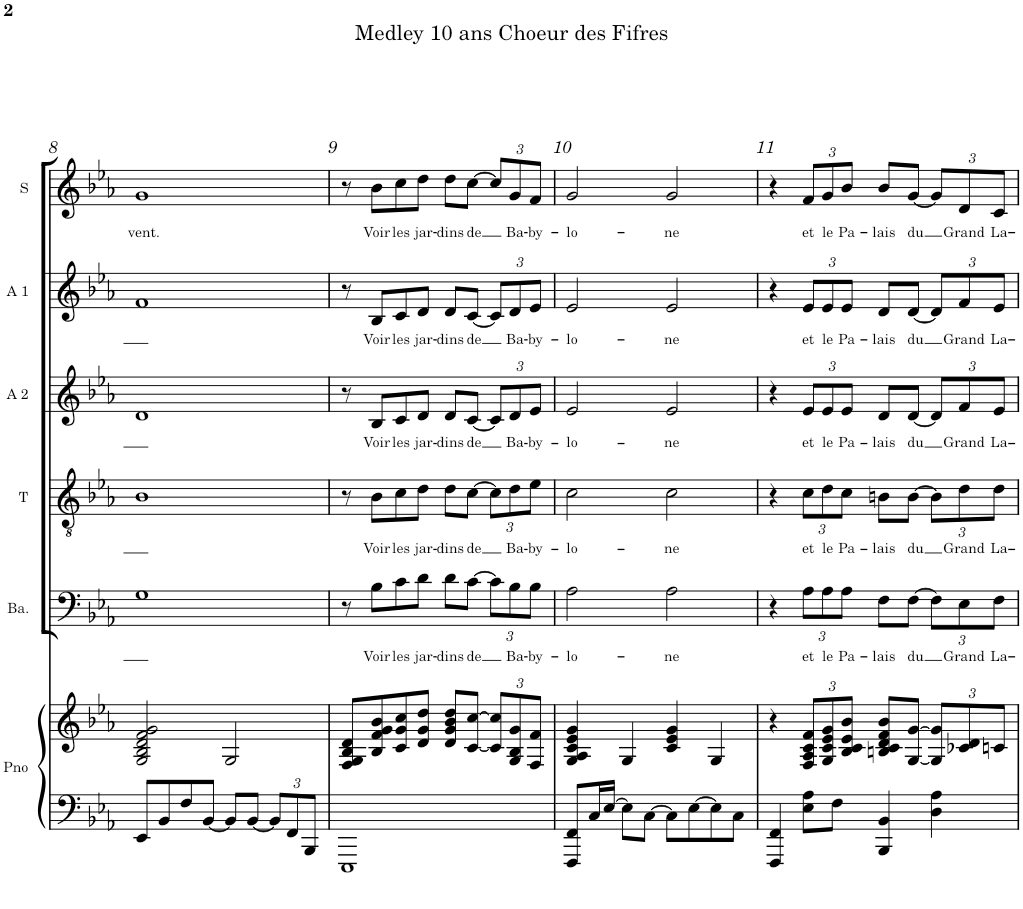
**kern	**kern	**kern	**text	**kern	**text	**kern	**text	**kern	**text	**kern	**text
*part6	*part6	*part5	*part5	*part4	*part4	*part3	*part3	*part2	*part2	*part1	*part1
*staff7	*staff6	*staff5	*staff5	*staff4	*staff4	*staff3	*staff3	*staff2	*staff2	*staff1	*staff1
*I"Piano	*	*I"Basse	*	*I"Ténor	*	*I"Alto 2	*	*I"Alto 1	*	*I"Soprano	*
*I'Pno	*	*I'Ba.	*	*I'T	*	*I'A 2	*	*I'A 1	*	*I'S	*
!!LO:PB:g=z
*clefF4	*clefG2	*clefF4	*	*clefGv2	*	*clefG2	*	*clefG2	*	*clefG2	*
*k[b-e-a-]	*k[b-e-a-]	*k[b-e-a-]	*	*k[b-e-a-]	*	*k[b-e-a-]	*	*k[b-e-a-]	*	*k[b-e-a-]	*
*E-:	*E-:	*E-:	*	*E-:	*	*E-:	*	*E-:	*	*E-:	*
*M4/4	*M4/4	*M4/4	*	*M4/4	*	*M4/4	*	*M4/4	*	*M4/4	*
=8	=8	=8	=8	=8	=8	=8	=8	=8	=8	=8	=8
!	!	!	!	!	!	!	!	!	!	!	!LO:LY:b
8EE-/L	2G/ 2B-/ 2d/ 2f/ 2g/	1G	.	1B-	.	1d	.	1f	.	1g	vent.
8BB-/	.	.	.	.	.	.	.	.	.	.	.
8F/	.	.	.	.	.	.	.	.	.	.	.
[8BB-/J	.	.	.	.	.	.	.	.	.	.	.
8BB-/L]	2G/	.	.	.	.	.	.	.	.	.	.
[8BB-/J	.	.	.	.	.	.	.	.	.	.	.
*Xbrackettup	*	*	*	*	*	*	*	*	*	*	*
12BB-/L]	.	.	.	.	.	.	.	.	.	.	.
12FF/	.	.	.	.	.	.	.	.	.	.	.
12BBB-/J	.	.	.	.	.	.	.	.	.	.	.
=9	=9	=9	=9	=9	=9	=9	=9	=9	=9	=9	=9
1EEE-	8F/ 8G/ 8B-/ 8d/L	8r	.	8r	.	8r	.	8r	.	8r	.
!	!	!	!LO:LY:b	!	!LO:LY:b	!	!LO:LY:b	!	!LO:LY:b	!	!LO:LY:b
.	8B-/ 8f/ 8g/ 8b-/	8B-\L	Voir	8B-\L	Voir	8B-/L	Voir	8B-/L	Voir	8b-\L	Voir
!	!	!	!LO:LY:b	!	!LO:LY:b	!	!LO:LY:b	!	!LO:LY:b	!	!LO:LY:b
.	8c/ 8g/ 8cc/	8c\	les	8c\	les	8c/	les	8c/	les	8cc\	les
!	!	!	!LO:LY:b	!	!LO:LY:b	!	!LO:LY:b	!	!LO:LY:b	!	!LO:LY:b
.	8d/ 8g/ 8dd/J	8d\J	jar-	8d\J	jar-	8d/J	jar-	8d/J	jar-	8dd\J	jar-
!	!	!	!LO:LY:b	!	!LO:LY:b	!	!LO:LY:b	!	!LO:LY:b	!	!LO:LY:b
.	8d/ 8g/ 8b-/ 8dd/L	8d\L	-dins	8d\L	-dins	8d/L	-dins	8d/L	-dins	8dd\L	-dins
!	!	!	!LO:LY:b	!	!LO:LY:b	!	!LO:LY:b	!	!LO:LY:b	!	!LO:LY:b
.	[8c/ [8cc/J	[8c\J	de	[8c\J	de	[8c/J	de	[8c/J	de	[8cc\J	de
*	*Xbrackettup	*Xbrackettup	*	*Xbrackettup	*	*Xbrackettup	*	*Xbrackettup	*	*Xbrackettup	*
.	12c/] 12cc/]L	12c\L]	.	12c\L]	.	12c/L]	.	12c/L]	.	12cc/L]	.
!	!	!	!LO:LY:b	!	!LO:LY:b	!	!LO:LY:b	!	!LO:LY:b	!	!LO:LY:b
.	12G/ 12B-/ 12g/	12B-\	Ba-	12d\	Ba-	12d/	Ba-	12d/	Ba-	12g/	Ba-
!	!	!	!LO:LY:b	!	!LO:LY:b	!	!LO:LY:b	!	!LO:LY:b	!	!LO:LY:b
.	12F/ 12f/J	12B-\J	-by-	12e-\J	-by-	12e-/J	-by-	12e-/J	-by-	12f/J	-by-
=10	=10	=10	=10	=10	=10	=10	=10	=10	=10	=10	=10
!	!	!	!LO:LY:b	!	!LO:LY:b	!	!LO:LY:b	!	!LO:LY:b	!	!LO:LY:b
8FFF/ 8FF/L	4G/ 4A-/ 4c/ 4e-/ 4g/	2A-\	-lo-	2c\	-lo-	2e-/	-lo-	2e-/	-lo-	2g/	-lo-
16C/L	.	.	.	.	.	.	.	.	.	.	.
[16E-/JJ	.	.	.	.	.	.	.	.	.	.	.
8E-\L]	4G/	.	.	.	.	.	.	.	.	.	.
[8C\J	.	.	.	.	.	.	.	.	.	.	.
!	!	!	!LO:LY:b	!	!LO:LY:b	!	!LO:LY:b	!	!LO:LY:b	!	!LO:LY:b
8C\L]	4c/ 4e-/ 4g/	2A-\	-ne	2c\	-ne	2e-/	-ne	2e-/	-ne	2g/	-ne
[8E-\	.	.	.	.	.	.	.	.	.	.	.
8E-\]	4G/	.	.	.	.	.	.	.	.	.	.
8C\J	.	.	.	.	.	.	.	.	.	.	.
=11	=11	=11	=11	=11	=11	=11	=11	=11	=11	=11	=11
4FFF/ 4FF/	4r	4r	.	4r	.	4r	.	4r	.	4r	.
!	!	!	!LO:LY:b	!	!LO:LY:b	!	!LO:LY:b	!	!LO:LY:b	!	!LO:LY:b
8E-\ 8A-\L	12F/ 12A-/ 12c/ 12f/L	12A-\L	et	12c\L	et	12e-/L	et	12e-/L	et	12f/L	et
!	!	!	!LO:LY:b	!	!LO:LY:b	!	!LO:LY:b	!	!LO:LY:b	!	!LO:LY:b
.	12G/ 12c/ 12e-/ 12g/	12A-\	le	12d\	le	12e-/	le	12e-/	le	12g/	le
8F\J	.	.	.	.	.	.	.	.	.	.	.
!	!	!	!LO:LY:b	!	!LO:LY:b	!	!LO:LY:b	!	!LO:LY:b	!	!LO:LY:b
.	12B-/ 12c/ 12e-/ 12b-/J	12A-\J	Pa-	12c\J	Pa-	12e-/J	Pa-	12e-/J	Pa-	12b-/J	Pa-
!	!	!	!LO:LY:b	!	!LO:LY:b	!	!LO:LY:b	!	!LO:LY:b	!	!LO:LY:b
4BBB-/ 4BB-/	8Bn/ 8c/ 8d/ 8f/ 8b-/L	8F\L	-lais	8Bn\L	-lais	8d/L	-lais	8d/L	-lais	8b-/L	-lais
!	!	!	!LO:LY:b	!	!LO:LY:b	!	!LO:LY:b	!	!LO:LY:b	!	!LO:LY:b
.	[8G/ [8g/J	[8F\J	du	[8B\J	du	[8d/J	du	[8d/J	du	[8g/J	du
4D\ 4A-\	12G/] 12g/]L	12F\L]	.	12B\L]	.	12d/L]	.	12d/L]	.	12g/L]	.
!	!	!	!LO:LY:b	!	!LO:LY:b	!	!LO:LY:b	!	!LO:LY:b	!	!LO:LY:b
.	12c-X/ 12d/	12E-\	Grand	12d\	Grand	12f/	Grand	12f/	Grand	12d/	Grand
!	!	!	!LO:LY:b	!	!LO:LY:b	!	!LO:LY:b	!	!LO:LY:b	!	!LO:LY:b
.	12cn/J	12F\J	La-	12d\J	La-	12e-/J	La-	12e-/J	La-	12c/J	La-
=	=	=	=	=	=	=	=	=	=	=	=
*-	*-	*-	*-	*-	*-	*-	*-	*-	*-	*-	*-
